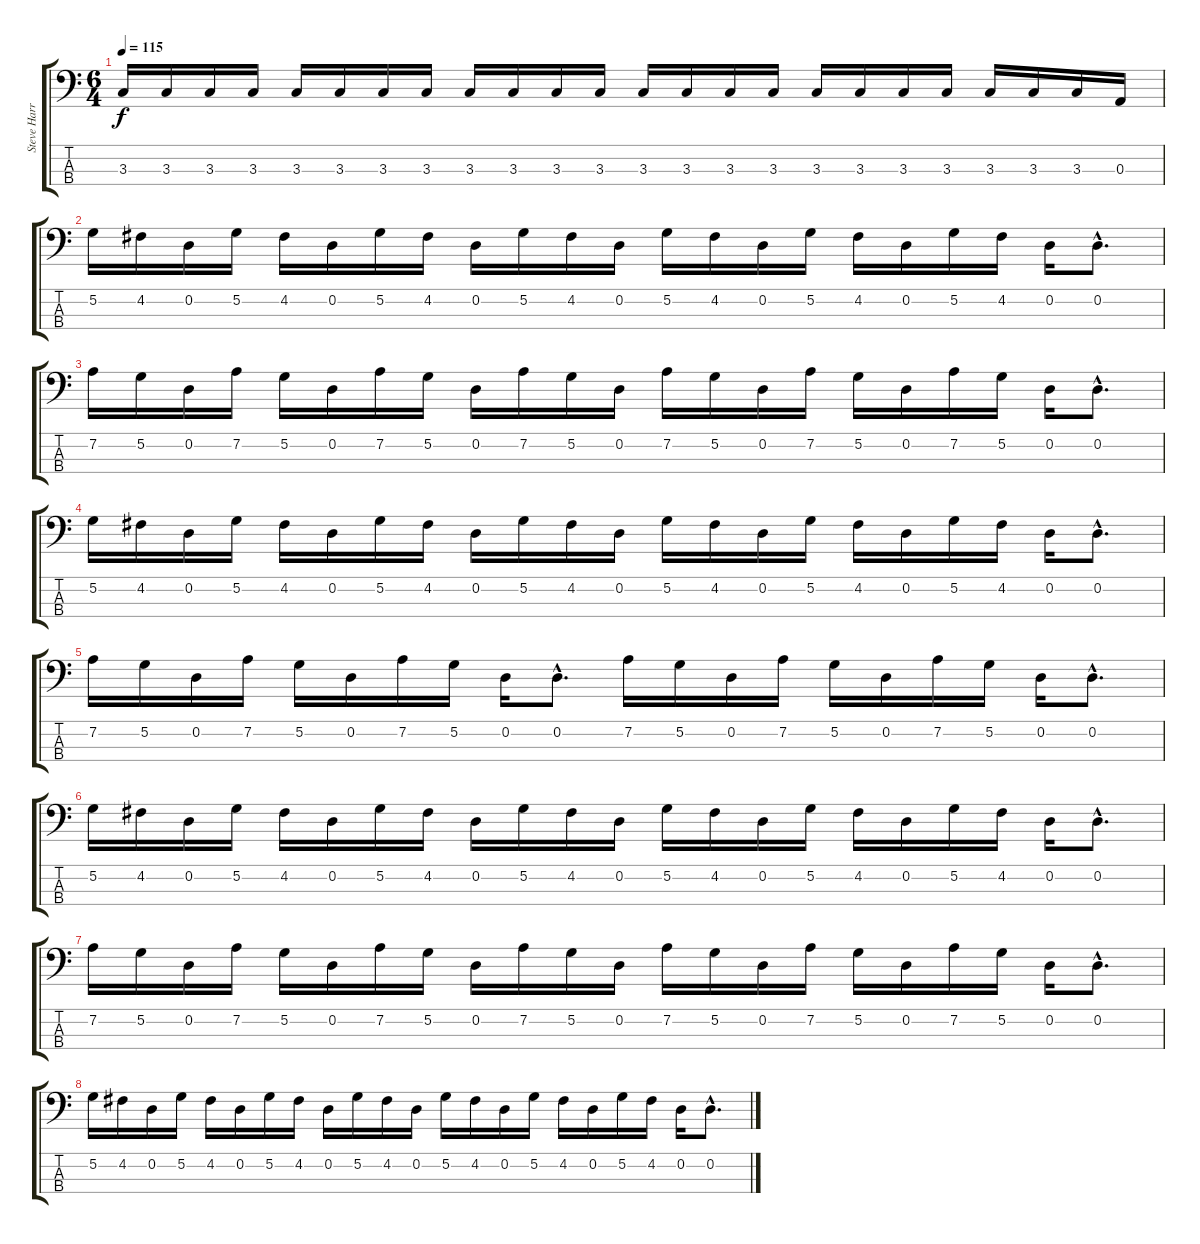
\track ("Steve Harris" "Steve Harr") {instrument electricbassfinger}
\staff {score tabs}
\tuning (G2 D2 A1 E1) {hide}
\ts (6 4)
\tempo 115
\clef f4
\ks c
3.3.16{dy f} 3.3.16 3.3.16 3.3.16 3.3.16 3.3.16 3.3.16 3.3.16 3.3.16 3.3.16 3.3.16 3.3.16 3.3.16 3.3.16 3.3.16 3.3.16 3.3.16 3.3.16 3.3.16 3.3.16 3.3.16 3.3.16 3.3.16 0.3.16 |
5.2.16 4.2.16 0.2.16 5.2.16 4.2.16 0.2.16 5.2.16 4.2.16 0.2.16 5.2.16 4.2.16 0.2.16 5.2.16 4.2.16 0.2.16 5.2.16 4.2.16 0.2.16 5.2.16 4.2.16 0.2.16 0.2{hac}.8{d} |
7.2.16 5.2.16 0.2.16 7.2.16 5.2.16 0.2.16 7.2.16 5.2.16 0.2.16 7.2.16 5.2.16 0.2.16 7.2.16 5.2.16 0.2.16 7.2.16 5.2.16 0.2.16 7.2.16 5.2.16 0.2.16 0.2{hac}.8{d} |
5.2.16 4.2.16 0.2.16 5.2.16 4.2.16 0.2.16 5.2.16 4.2.16 0.2.16 5.2.16 4.2.16 0.2.16 5.2.16 4.2.16 0.2.16 5.2.16 4.2.16 0.2.16 5.2.16 4.2.16 0.2.16 0.2{hac}.8{d} |
7.2.16 5.2.16 0.2.16 7.2.16 5.2.16 0.2.16 7.2.16 5.2.16 0.2.16 0.2{hac}.8{d} 7.2.16 5.2.16 0.2.16 7.2.16 5.2.16 0.2.16 7.2.16 5.2.16 0.2.16 0.2{hac}.8{d} |
5.2.16 4.2.16 0.2.16 5.2.16 4.2.16 0.2.16 5.2.16 4.2.16 0.2.16 5.2.16 4.2.16 0.2.16 5.2.16 4.2.16 0.2.16 5.2.16 4.2.16 0.2.16 5.2.16 4.2.16 0.2.16 0.2{hac}.8{d} |
7.2.16 5.2.16 0.2.16 7.2.16 5.2.16 0.2.16 7.2.16 5.2.16 0.2.16 7.2.16 5.2.16 0.2.16 7.2.16 5.2.16 0.2.16 7.2.16 5.2.16 0.2.16 7.2.16 5.2.16 0.2.16 0.2{hac}.8{d} |
5.2.16 4.2.16 0.2.16 5.2.16 4.2.16 0.2.16 5.2.16 4.2.16 0.2.16 5.2.16 4.2.16 0.2.16 5.2.16 4.2.16 0.2.16 5.2.16 4.2.16 0.2.16 5.2.16 4.2.16 0.2.16 0.2{hac}.8{d}
